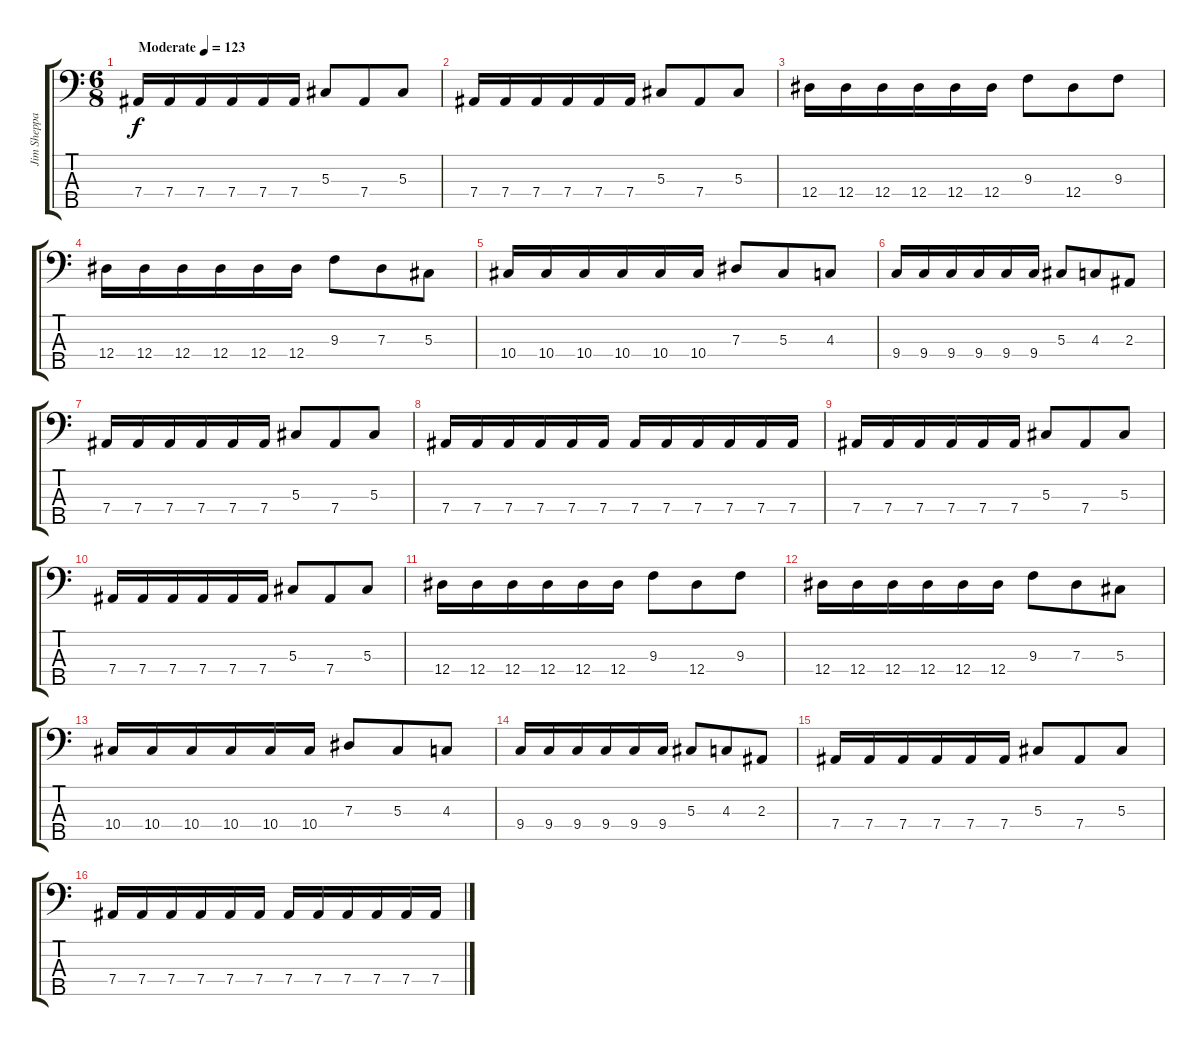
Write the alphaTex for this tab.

\track ("Jim Sheppard" "Jim Sheppa") {instrument electricbasspick}
\staff {score tabs}
\tuning (Gb2 Db2 Ab1 Eb1 Bb0) {hide}
\ts (6 8)
\tempo (123 "Moderate")
\clef f4
\ks c
7.4.16{dy f instrument electricbasspick} 7.4.16 7.4.16 7.4.16 7.4.16 7.4.16 5.3.8 7.4.8 5.3.8 |
7.4.16 7.4.16 7.4.16 7.4.16 7.4.16 7.4.16 5.3.8 7.4.8 5.3.8 |
12.4.16 12.4.16 12.4.16 12.4.16 12.4.16 12.4.16 9.3.8 12.4.8 9.3.8 |
12.4.16 12.4.16 12.4.16 12.4.16 12.4.16 12.4.16 9.3.8 7.3.8 5.3.8 |
10.4.16 10.4.16 10.4.16 10.4.16 10.4.16 10.4.16 7.3.8 5.3.8 4.3.8 |
9.4.16 9.4.16 9.4.16 9.4.16 9.4.16 9.4.16 5.3.8 4.3.8 2.3.8 |
7.4.16 7.4.16 7.4.16 7.4.16 7.4.16 7.4.16 5.3.8 7.4.8 5.3.8 |
7.4.16 7.4.16 7.4.16 7.4.16 7.4.16 7.4.16 7.4.16 7.4.16 7.4.16 7.4.16 7.4.16 7.4.16 |
7.4.16 7.4.16 7.4.16 7.4.16 7.4.16 7.4.16 5.3.8 7.4.8 5.3.8 |
7.4.16 7.4.16 7.4.16 7.4.16 7.4.16 7.4.16 5.3.8 7.4.8 5.3.8 |
12.4.16 12.4.16 12.4.16 12.4.16 12.4.16 12.4.16 9.3.8 12.4.8 9.3.8 |
12.4.16 12.4.16 12.4.16 12.4.16 12.4.16 12.4.16 9.3.8 7.3.8 5.3.8 |
10.4.16 10.4.16 10.4.16 10.4.16 10.4.16 10.4.16 7.3.8 5.3.8 4.3.8 |
9.4.16 9.4.16 9.4.16 9.4.16 9.4.16 9.4.16 5.3.8 4.3.8 2.3.8 |
7.4.16 7.4.16 7.4.16 7.4.16 7.4.16 7.4.16 5.3.8 7.4.8 5.3.8 |
7.4.16 7.4.16 7.4.16 7.4.16 7.4.16 7.4.16 7.4.16 7.4.16 7.4.16 7.4.16 7.4.16 7.4.16
